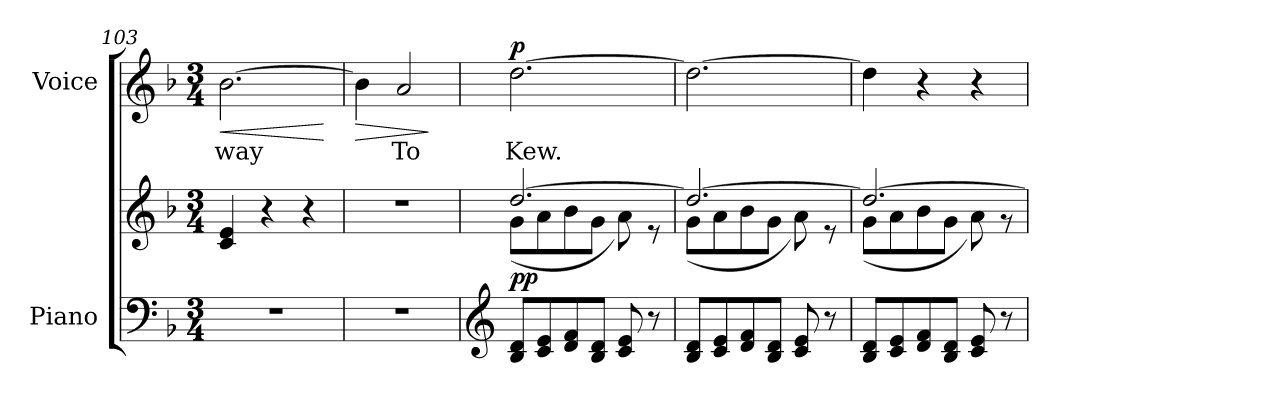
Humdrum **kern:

**kern	**kern	**dynam	**kern	**text	**dynam
*part2	*part2	*part2	*part1	*part1	*part1
*staff3	*staff2	*staff2/3	*staff1	*staff1	*staff1
*I"Piano	*	*	*I"Voice	*	*
*I'Pno	*	*	*	*	*
*clefF4	*clefG2	*	*clefG2	*	*
*k[b-]	*k[b-]	*	*k[b-]	*	*
*M3/4	*M3/4	*	*M3/4	*	*
=103	=103	=103	=103	=103	=103
!	!	!	!	!LO:LY:b	!LO:HP:b
2.r	4c/ 4e/	.	[2.b-\	way	<
.	4r	.	.	.	.
.	4r	.	.	.	.
.	.	.	.	.	[
=104	=104	=104	=104	=104	=104
!	!	!	!	!	!LO:HP:b
2.r	2.r	.	4b-\]	.	>
!	!	!	!	!LO:LY:b	!
.	.	.	2a/	To	.
.	.	.	.	.	]
=105	=105	=105	=105	=105	=105
*clefG2	*	*	*	*	*
*	*^	*	*	*	*
!	!	!	!LO:DY:b	!	!LO:LY:b	!LO:DY:a
8B-/ 8d/L	[2.dd/	(<8g\L	pp	[2.dd\	Kew.	p
8c/ 8e/	.	8a\	.	.	.	.
8d/ 8f/	.	8b-\	.	.	.	.
8B-/ 8d/J	.	8g\J	.	.	.	.
8c/ 8e/	.	8a\)	.	.	.	.
8r	.	8r	.	.	.	.
=106	=106	=106	=106	=106	=106	=106
8B-/ 8d/L	2.dd/_	(<8g\L	.	2.dd\_	.	.
8c/ 8e/	.	8a\	.	.	.	.
8d/ 8f/	.	8b-\	.	.	.	.
8B-/ 8d/J	.	8g\J	.	.	.	.
8c/ 8e/	.	8a\)	.	.	.	.
8r	.	8r	.	.	.	.
=107	=107	=107	=107	=107	=107	=107
8B-/ 8d/L	2.dd/_	(<8g\L	.	4dd\]	.	.
8c/ 8e/	.	8a\	.	.	.	.
8d/ 8f/	.	8b-\	.	4r	.	.
8B-/ 8d/J	.	8g\J	.	.	.	.
8c/ 8e/	.	8a\)	.	4r	.	.
8r	.	8r	.	.	.	.
*	*v	*v	*	*	*	*
=	=	=	=	=	=
*-	*-	*-	*-	*-	*-
